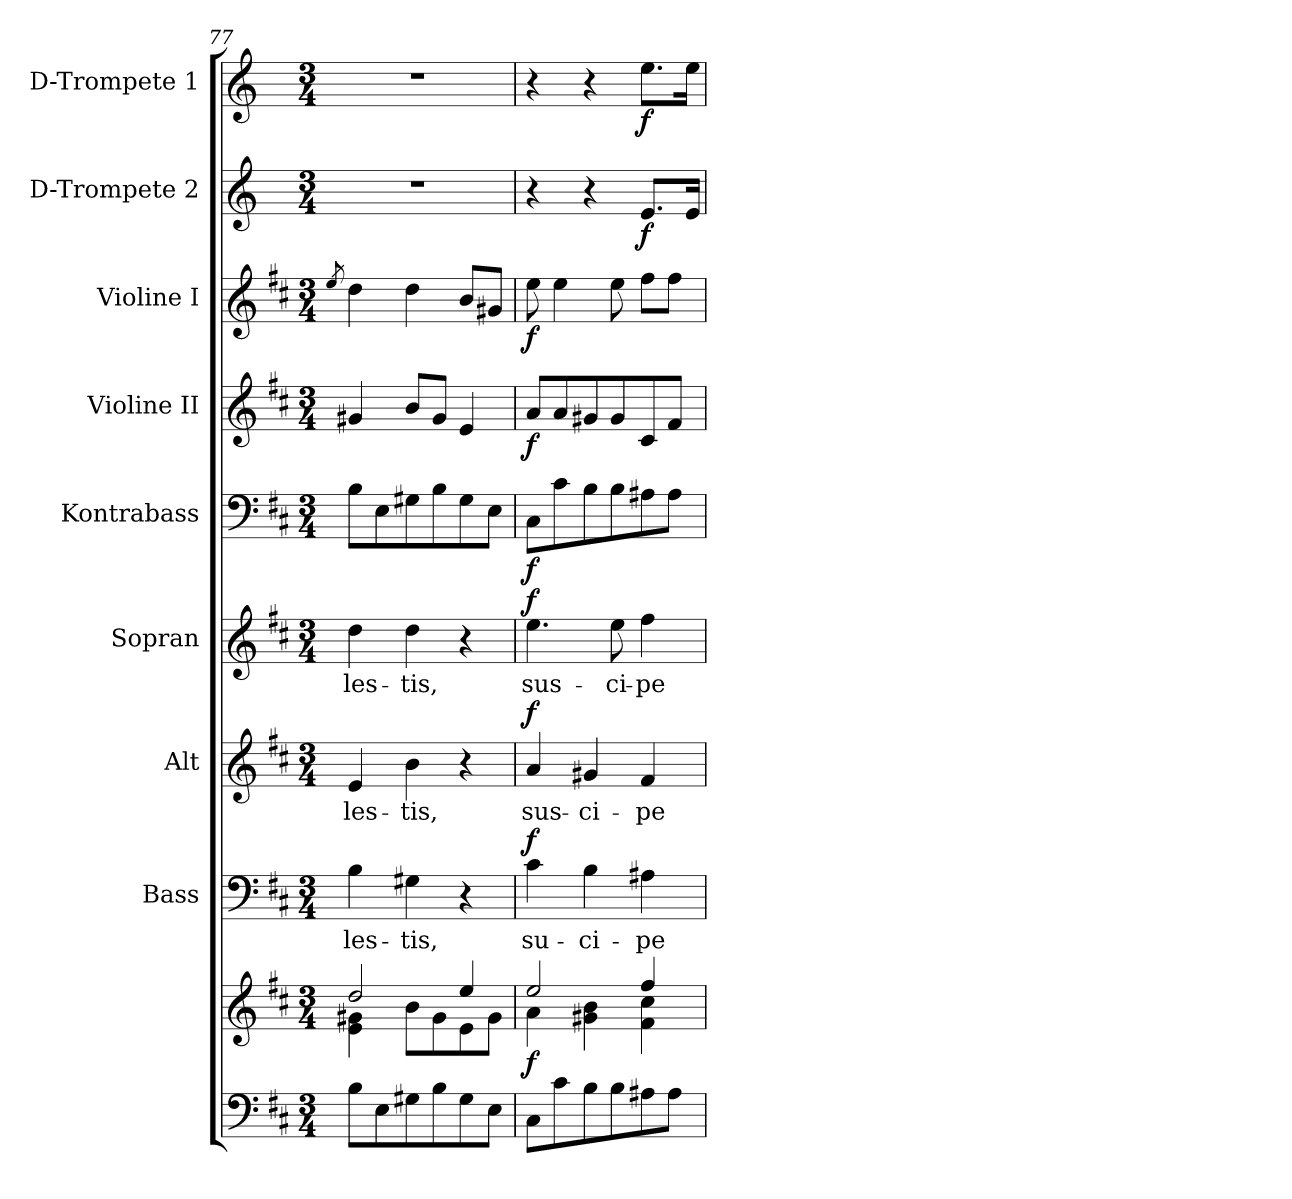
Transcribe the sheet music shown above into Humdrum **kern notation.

**kern	**kern	**dynam	**kern	**text	**dynam	**kern	**text	**dynam	**kern	**text	**dynam	**kern	**dynam	**kern	**dynam	**kern	**dynam	**kern	**dynam	**kern	**dynam
*part9	*part9	*part9	*part8	*part8	*part8	*part7	*part7	*part7	*part6	*part6	*part6	*part5	*part5	*part4	*part4	*part3	*part3	*part2	*part2	*part1	*part1
*staff10	*staff9	*staff9/10	*staff8	*staff8	*staff8	*staff7	*staff7	*staff7	*staff6	*staff6	*staff6	*staff5	*staff5	*staff4	*staff4	*staff3	*staff3	*staff2	*staff2	*staff1	*staff1
*	*	*	*I"Bass	*	*	*I"Alt	*	*	*I"Sopran	*	*	*I"Kontrabass	*	*I"Violine II	*	*I"Violine I	*	*I"D-Trompete 2	*	*I"D-Trompete 1	*
*	*	*	*I'B.	*	*	*I'A.	*	*	*I'S.	*	*	*I'Kb.	*	*I'Vl. II	*	*I'Vl. I	*	*I'D Trp. 2	*	*I'D Trp. 1	*
*clefF4	*clefG2	*	*clefF4	*	*	*clefG2	*	*	*clefG2	*	*	*clefF4	*	*clefG2	*	*clefG2	*	*clefG2	*	*clefG2	*
*	*	*	*	*	*	*	*	*	*	*	*	*ITrd7c12	*	*	*	*	*	*ITrd-1c-2	*	*ITrd-1c-2	*
*k[f#c#]	*k[f#c#]	*	*k[f#c#]	*	*	*k[f#c#]	*	*	*k[f#c#]	*	*	*k[f#c#]	*	*k[f#c#]	*	*k[f#c#]	*	*k[f#c#]	*	*k[f#c#]	*
*D:	*D:	*	*D:	*	*	*D:	*	*	*D:	*	*	*D:	*	*D:	*	*D:	*	*D:	*	*D:	*
*M3/4	*M3/4	*	*M3/4	*	*	*M3/4	*	*	*M3/4	*	*	*M3/4	*	*M3/4	*	*M3/4	*	*M3/4	*	*M3/4	*
=77	=77	=77	=77	=77	=77	=77	=77	=77	=77	=77	=77	=77	=77	=77	=77	=77	=77	=77	=77	=77	=77
.	.	.	.	.	.	.	.	.	.	.	.	.	.	.	.	8qee/	.	.	.	.	.
*	*^	*	*	*	*	*	*	*	*	*	*	*	*	*	*	*	*	*	*	*	*
!	!	!	!	!	!LO:LY:b	!	!	!LO:LY:b	!	!	!LO:LY:b	!	!	!	!	!	!	!	!	!	!	!
8B\L	2dd/	4e\ 4g#X\	.	4B\	-les-	.	4e/	-les-	.	4dd\	-les-	.	8BB\L	.	4g#X/	.	4dd\	.	2.r	.	2.r	.
8E\	.	.	.	.	.	.	.	.	.	.	.	.	8EE\	.	.	.	.	.	.	.	.	.
!	!	!	!	!	!LO:LY:b	!	!	!LO:LY:b	!	!	!LO:LY:b	!	!	!	!	!	!	!	!	!	!	!
8G#X\	.	8b\L	.	4G#X\	-tis,	.	4b\	-tis,	.	4dd\	-tis,	.	8GG#X\	.	8b/L	.	4dd\	.	.	.	.	.
8B\	.	8g#\	.	.	.	.	.	.	.	.	.	.	8BB\	.	8g#/J	.	.	.	.	.	.	.
8G#\	4ee/	8e\	.	4r	.	.	4r	.	.	4r	.	.	8GG#\	.	4e/	.	8b/L	.	.	.	.	.
8E\J	.	8g#\J	.	.	.	.	.	.	.	.	.	.	8EE\J	.	.	.	8g#X/J	.	.	.	.	.
=78	=78	=78	=78	=78	=78	=78	=78	=78	=78	=78	=78	=78	=78	=78	=78	=78	=78	=78	=78	=78	=78	=78
!	!	!	!LO:DY:b	!	!LO:LY:b	!LO:DY:a	!	!LO:LY:b	!LO:DY:a	!	!LO:LY:b	!LO:DY:a	!	!LO:DY:b	!	!LO:DY:b	!	!LO:DY:b	!	!	!	!
8C#\L	2ee/	4a\	f	4c#\	su-	f	4a/	sus-	f	4.ee\	sus-	f	8CC#\L	f	8a/L	f	8ee\	f	4r	.	4r	.
8c#\	.	.	.	.	.	.	.	.	.	.	.	.	8C#\	.	8a/	.	4ee\	.	.	.	.	.
!	!	!	!	!	!LO:LY:b	!	!	!LO:LY:b	!	!	!	!	!	!	!	!	!	!	!	!	!	!
8B\	.	4g#X\ 4b\	.	4B\	-ci-	.	4g#X/	-ci-	.	.	.	.	8BB\	.	8g#X/	.	.	.	4r	.	4r	.
!	!	!	!	!	!	!	!	!	!	!	!LO:LY:b	!	!	!	!	!	!	!	!	!	!	!
8B\	.	.	.	.	.	.	.	.	.	8ee\	-ci-	.	8BB\	.	8g#/	.	8ee\	.	.	.	.	.
!	!	!	!	!	!LO:LY:b	!	!	!LO:LY:b	!	!	!LO:LY:b	!	!	!	!	!	!	!	!	!LO:DY:b	!	!LO:DY:b
8A#X\	4ff#/	4f#\ 4cc#\	.	4A#X\	-pe	.	4f#/	-pe	.	4ff#\	-pe	.	8AA#X\	.	8c#/	.	8ff#\L	.	8.f#/L	f	8.ff#\L	f
8A#\J	.	.	.	.	.	.	.	.	.	.	.	.	8AA#\J	.	8f#/J	.	8ff#\J	.	.	.	.	.
.	.	.	.	.	.	.	.	.	.	.	.	.	.	.	.	.	.	.	16f#/Jk	.	16ff#\Jk	.
*	*v	*v	*	*	*	*	*	*	*	*	*	*	*	*	*	*	*	*	*	*	*	*
=	=	=	=	=	=	=	=	=	=	=	=	=	=	=	=	=	=	=	=	=	=
*-	*-	*-	*-	*-	*-	*-	*-	*-	*-	*-	*-	*-	*-	*-	*-	*-	*-	*-	*-	*-	*-
